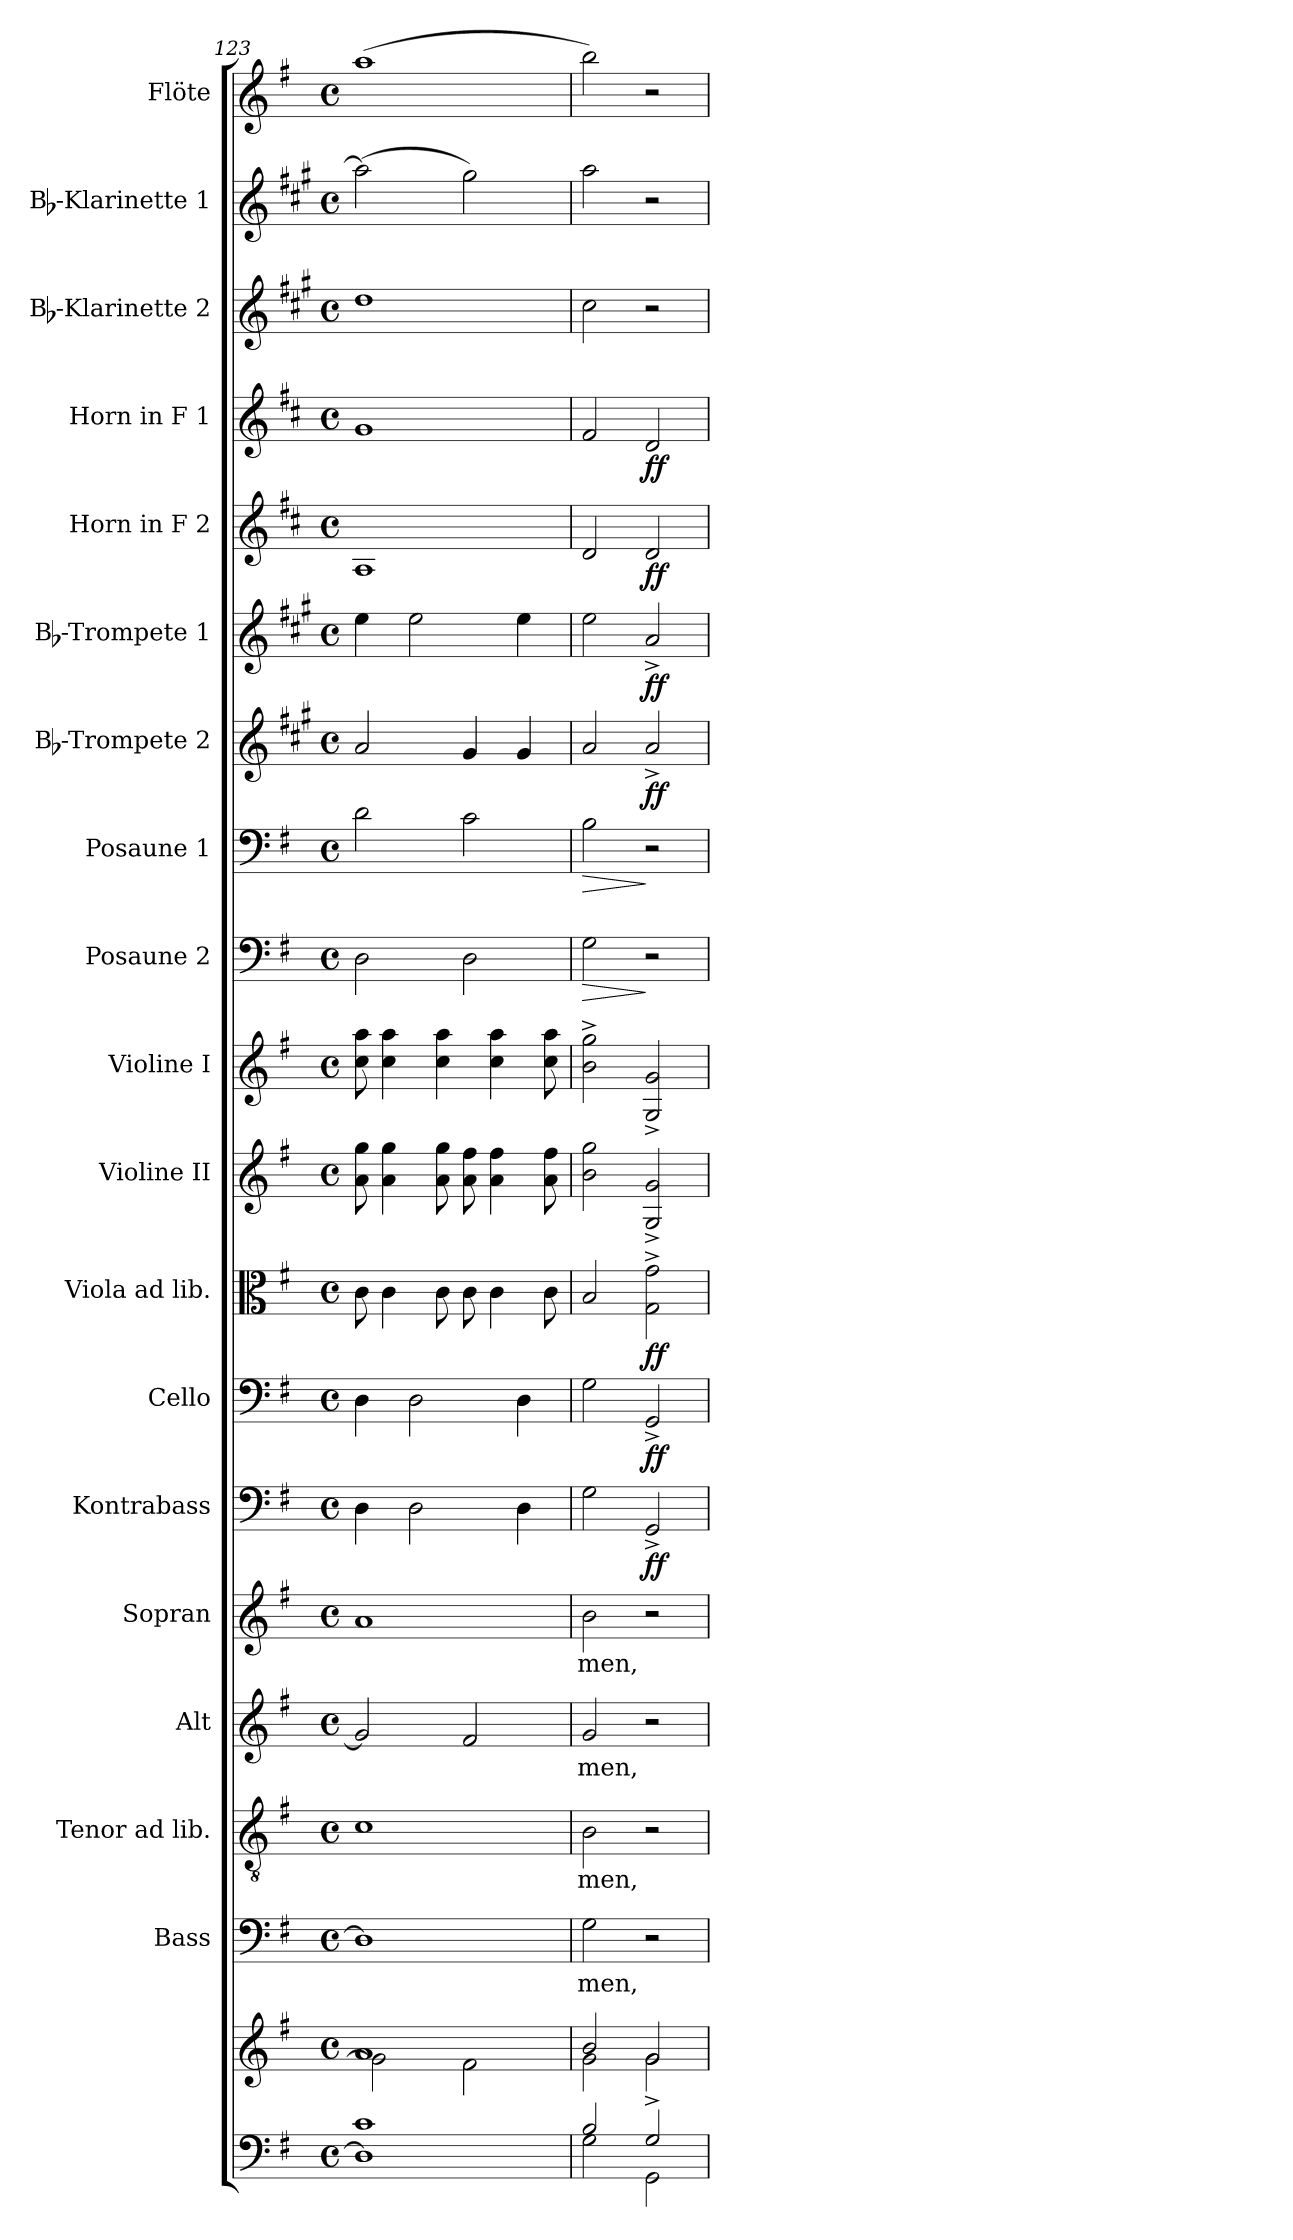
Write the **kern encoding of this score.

**kern	**kern	**kern	**text	**kern	**text	**kern	**text	**kern	**text	**kern	**dynam	**kern	**dynam	**kern	**dynam	**kern	**kern	**kern	**dynam	**kern	**dynam	**kern	**dynam	**kern	**dynam	**kern	**dynam	**kern	**dynam	**kern	**kern	**kern
*part19	*part19	*part18	*part18	*part17	*part17	*part16	*part16	*part15	*part15	*part14	*part14	*part13	*part13	*part12	*part12	*part11	*part10	*part9	*part9	*part8	*part8	*part7	*part7	*part6	*part6	*part5	*part5	*part4	*part4	*part3	*part2	*part1
*staff20	*staff19	*staff18	*staff18	*staff17	*staff17	*staff16	*staff16	*staff15	*staff15	*staff14	*staff14	*staff13	*staff13	*staff12	*staff12	*staff11	*staff10	*staff9	*staff9	*staff8	*staff8	*staff7	*staff7	*staff6	*staff6	*staff5	*staff5	*staff4	*staff4	*staff3	*staff2	*staff1
*	*	*I"Bass	*	*I"Tenor ad lib.	*	*I"Alt	*	*I"Sopran	*	*I"Kontrabass	*	*I"Cello	*	*I"Viola ad lib.	*	*I"Violine II	*I"Violine I	*I"Posaune 2	*	*I"Posaune 1	*	*I"Bb-Trompete 2	*	*I"Bb-Trompete 1	*	*I"Horn in F 2	*	*I"Horn in F 1	*	*I"Bb-Klarinette 2	*I"Bb-Klarinette 1	*I"Flöte
*	*	*I'B.	*	*I'T.	*	*I'A.	*	*I'S.	*	*I'Kb.	*	*	*	*I'Vla.	*	*I'Vl. II	*I'Vl. I	*I'Pos. 2	*	*I'Pos. 1	*	*I'Bb Trp. 2	*	*I'Bb Trp. 1	*	*	*	*	*	*I'Bb Kl. 2	*I'Bb Kl. 1	*I'Fl.
*clefF4	*clefG2	*clefF4	*	*clefGv2	*	*clefG2	*	*clefG2	*	*clefF4	*	*clefF4	*	*clefC3	*	*clefG2	*clefG2	*clefF4	*	*clefF4	*	*clefG2	*	*clefG2	*	*clefG2	*	*clefG2	*	*clefG2	*clefG2	*clefG2
*	*	*	*	*	*	*	*	*	*	*ITrd7c12	*	*	*	*	*	*	*	*	*	*	*	*ITrd1c2	*	*ITrd1c2	*	*ITrd4c7	*	*ITrd4c7	*	*ITrd1c2	*ITrd1c2	*
*k[f#]	*k[f#]	*k[f#]	*	*k[f#]	*	*k[f#]	*	*k[f#]	*	*k[f#]	*	*k[f#]	*	*k[f#]	*	*k[f#]	*k[f#]	*k[f#]	*	*k[f#]	*	*k[f#]	*	*k[f#]	*	*k[f#]	*	*k[f#]	*	*k[f#]	*k[f#]	*k[f#]
*G:	*G:	*G:	*	*G:	*	*G:	*	*G:	*	*G:	*	*G:	*	*G:	*	*G:	*G:	*G:	*	*G:	*	*G:	*	*G:	*	*G:	*	*G:	*	*G:	*G:	*G:
*M4/4	*M4/4	*M4/4	*	*M4/4	*	*M4/4	*	*M4/4	*	*M4/4	*	*M4/4	*	*M4/4	*	*M4/4	*M4/4	*M4/4	*	*M4/4	*	*M4/4	*	*M4/4	*	*M4/4	*	*M4/4	*	*M4/4	*M4/4	*M4/4
*met(c)	*met(c)	*met(c)	*	*met(c)	*	*met(c)	*	*met(c)	*	*met(c)	*	*met(c)	*	*met(c)	*	*met(c)	*met(c)	*met(c)	*	*met(c)	*	*met(c)	*	*met(c)	*	*met(c)	*	*met(c)	*	*met(c)	*met(c)	*met(c)
=123	=123	=123	=123	=123	=123	=123	=123	=123	=123	=123	=123	=123	=123	=123	=123	=123	=123	=123	=123	=123	=123	=123	=123	=123	=123	=123	=123	=123	=123	=123	=123	=123
*^	*^	*	*	*	*	*	*	*	*	*	*	*	*	*	*	*	*	*	*	*	*	*	*	*	*	*	*	*	*	*	*	*
1c	1D]	1a	2g\]	1D]	.	1c	.	2g/]	.	1a	.	4DD\	.	4D\	.	8c\	.	8a\ 8gg\	8cc\ 8aa\	2D\	.	2d\	.	2g/	.	4dd\	.	1D	.	1c	.	1cc	(>2gg\]	(>1aa
.	.	.	.	.	.	.	.	.	.	.	.	.	.	.	.	4c\	.	4a\ 4gg\	4cc\ 4aa\	.	.	.	.	.	.	.	.	.	.	.	.	.	.	.
.	.	.	.	.	.	.	.	.	.	.	.	2DD\	.	2D\	.	.	.	.	.	.	.	.	.	.	.	2dd\	.	.	.	.	.	.	.	.
.	.	.	.	.	.	.	.	.	.	.	.	.	.	.	.	8c\	.	8a\ 8gg\	4cc\ 4aa\	.	.	.	.	.	.	.	.	.	.	.	.	.	.	.
.	.	.	2f#\	.	.	.	.	2f#/	.	.	.	.	.	.	.	8c\	.	8a\ 8ff#\	.	2D\	.	2c\	.	4f#/	.	.	.	.	.	.	.	.	2ff#\)	.
.	.	.	.	.	.	.	.	.	.	.	.	.	.	.	.	4c\	.	4a\ 4ff#\	4cc\ 4aa\	.	.	.	.	.	.	.	.	.	.	.	.	.	.	.
.	.	.	.	.	.	.	.	.	.	.	.	4DD\	.	4D\	.	.	.	.	.	.	.	.	.	4f#/	.	4dd\	.	.	.	.	.	.	.	.
.	.	.	.	.	.	.	.	.	.	.	.	.	.	.	.	8c\	.	8a\ 8ff#\	8cc\ 8aa\	.	.	.	.	.	.	.	.	.	.	.	.	.	.	.
=124	=124	=124	=124	=124	=124	=124	=124	=124	=124	=124	=124	=124	=124	=124	=124	=124	=124	=124	=124	=124	=124	=124	=124	=124	=124	=124	=124	=124	=124	=124	=124	=124	=124	=124
!	!	!	!	!	!LO:LY:b	!	!LO:LY:b	!	!LO:LY:b	!	!LO:LY:b	!	!	!	!	!	!	!	!	!	!LO:HP:b	!	!LO:HP:b	!	!	!	!	!	!	!	!	!	!	!
2B/	2G\	2b/	2g\	2G\	-men,	2B\	-men,	2g/	-men,	2b\	-men,	2GG\	.	2G\	.	2B/	.	2b\ 2gg\	2b\^> 2gg\^>	2G\	>	2B\	>	2g/	.	2dd\	.	2G/	.	2B/	.	2b\	2gg\	2bb\)
!	!	!	!	!	!	!	!	!	!	!	!	!	!LO:DY:b	!	!LO:DY:b	!	!LO:DY:b	!	!	!	!	!	!	!	!LO:DY:b	!	!LO:DY:b	!	!LO:DY:b	!	!LO:DY:b	!	!	!
2G/	2GG\	2g/	2g^<\	2r	.	2r	.	2r	.	2r	.	2GGG^</	ff	2GG^</	ff	2G\^> 2g\^>	ff	2G/^< 2g/^<	2G/^< 2g/^<	2r	]	2r	]	2g^</	ff	2g^</	ff	2G/	ff	2G/	ff	2r	2r	2r
*v	*v	*	*	*	*	*	*	*	*	*	*	*	*	*	*	*	*	*	*	*	*	*	*	*	*	*	*	*	*	*	*	*	*	*
*	*v	*v	*	*	*	*	*	*	*	*	*	*	*	*	*	*	*	*	*	*	*	*	*	*	*	*	*	*	*	*	*	*	*
=	=	=	=	=	=	=	=	=	=	=	=	=	=	=	=	=	=	=	=	=	=	=	=	=	=	=	=	=	=	=	=	=
*-	*-	*-	*-	*-	*-	*-	*-	*-	*-	*-	*-	*-	*-	*-	*-	*-	*-	*-	*-	*-	*-	*-	*-	*-	*-	*-	*-	*-	*-	*-	*-	*-
